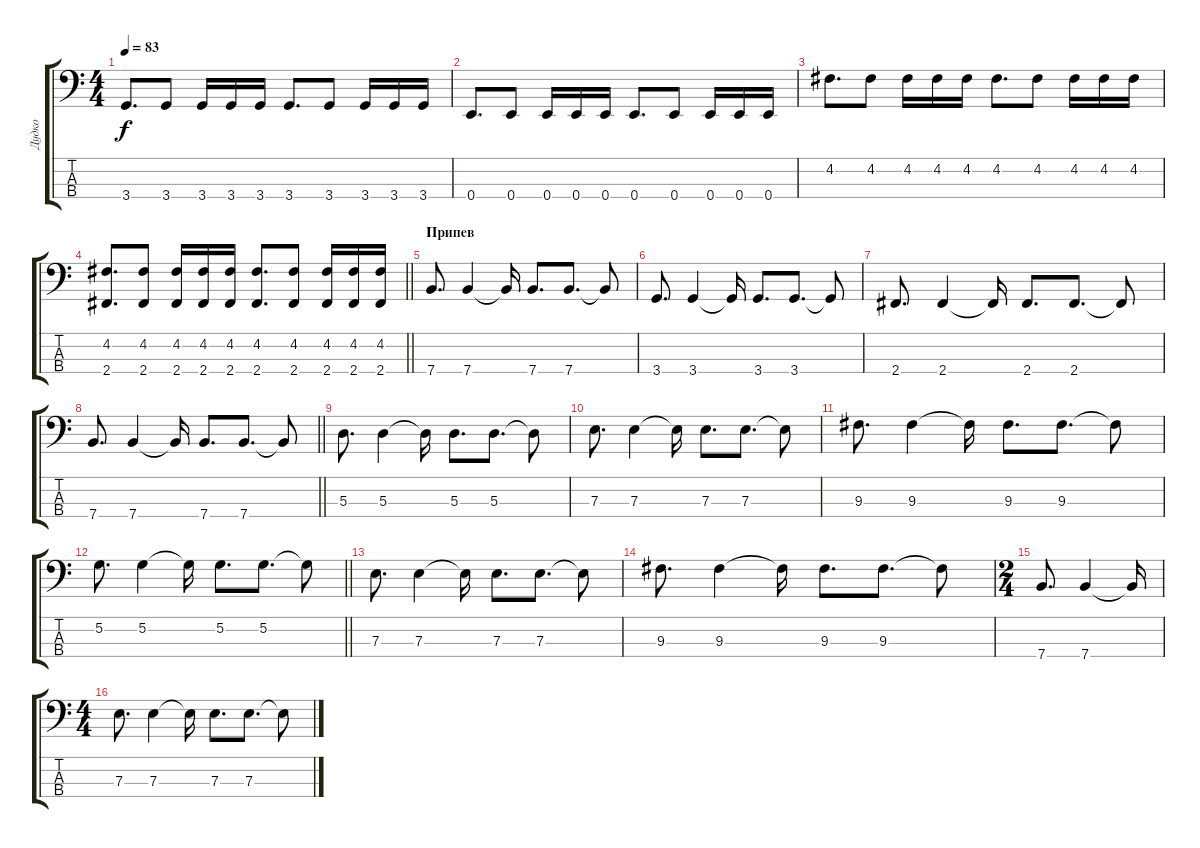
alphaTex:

\track ("Дудко" "Дудко") {instrument electricbassfinger}
\staff {score tabs}
\tuning (G2 D2 A1 E1) {hide}
\ts (4 4)
\tempo 83
\clef f4
\ks c
3.4.8{d dy f} 3.4.8 3.4.16 3.4.16 3.4.16 3.4.8{d} 3.4.8 3.4.16 3.4.16 3.4.16 |
0.4.8{d} 0.4.8 0.4.16 0.4.16 0.4.16 0.4.8{d} 0.4.8 0.4.16 0.4.16 0.4.16 |
4.2.8{d} 4.2.8 4.2.16 4.2.16 4.2.16 4.2.8{d} 4.2.8 4.2.16 4.2.16 4.2.16 |
\barLineRight lightlight
(4.2 2.4).8{d} (4.2 2.4).8 (4.2 2.4).16 (4.2 2.4).16 (4.2 2.4).16 (4.2 2.4).8{d} (4.2 2.4).8 (4.2 2.4).16 (4.2 2.4).16 (4.2 2.4).16 |
\section ("" "Припев")
7.4.8{d} 7.4.4 7.4{t}.16 7.4.8{d} 7.4.8{d} 7.4{t}.8 |
3.4.8{d} 3.4.4 3.4{t}.16 3.4.8{d} 3.4.8{d} 3.4{t}.8 |
2.4.8{d} 2.4.4 2.4{t}.16 2.4.8{d} 2.4.8{d} 2.4{t}.8 |
\barLineRight lightlight
7.4.8{d} 7.4.4 7.4{t}.16 7.4.8{d} 7.4.8{d} 7.4{t}.8 |
5.3.8{d} 5.3.4 5.3{t}.16 5.3.8{d} 5.3.8{d} 5.3{t}.8 |
7.3.8{d} 7.3.4 7.3{t}.16 7.3.8{d} 7.3.8{d} 7.3{t}.8 |
9.3.8{d} 9.3.4 9.3{t}.16 9.3.8{d} 9.3.8{d} 9.3{t}.8 |
\barLineRight lightlight
5.2.8{d} 5.2.4 5.2{t}.16 5.2.8{d} 5.2.8{d} 5.2{t}.8 |
7.3.8{d} 7.3.4 7.3{t}.16 7.3.8{d} 7.3.8{d} 7.3{t}.8 |
9.3.8{d} 9.3.4 9.3{t}.16 9.3.8{d} 9.3.8{d} 9.3{t}.8 |
\ts (2 4)
7.4.8{d} 7.4.4 7.4{t}.16 |
\ts (4 4)
7.3.8{d} 7.3.4 7.3{t}.16 7.3.8{d} 7.3.8{d} 7.3{t}.8
